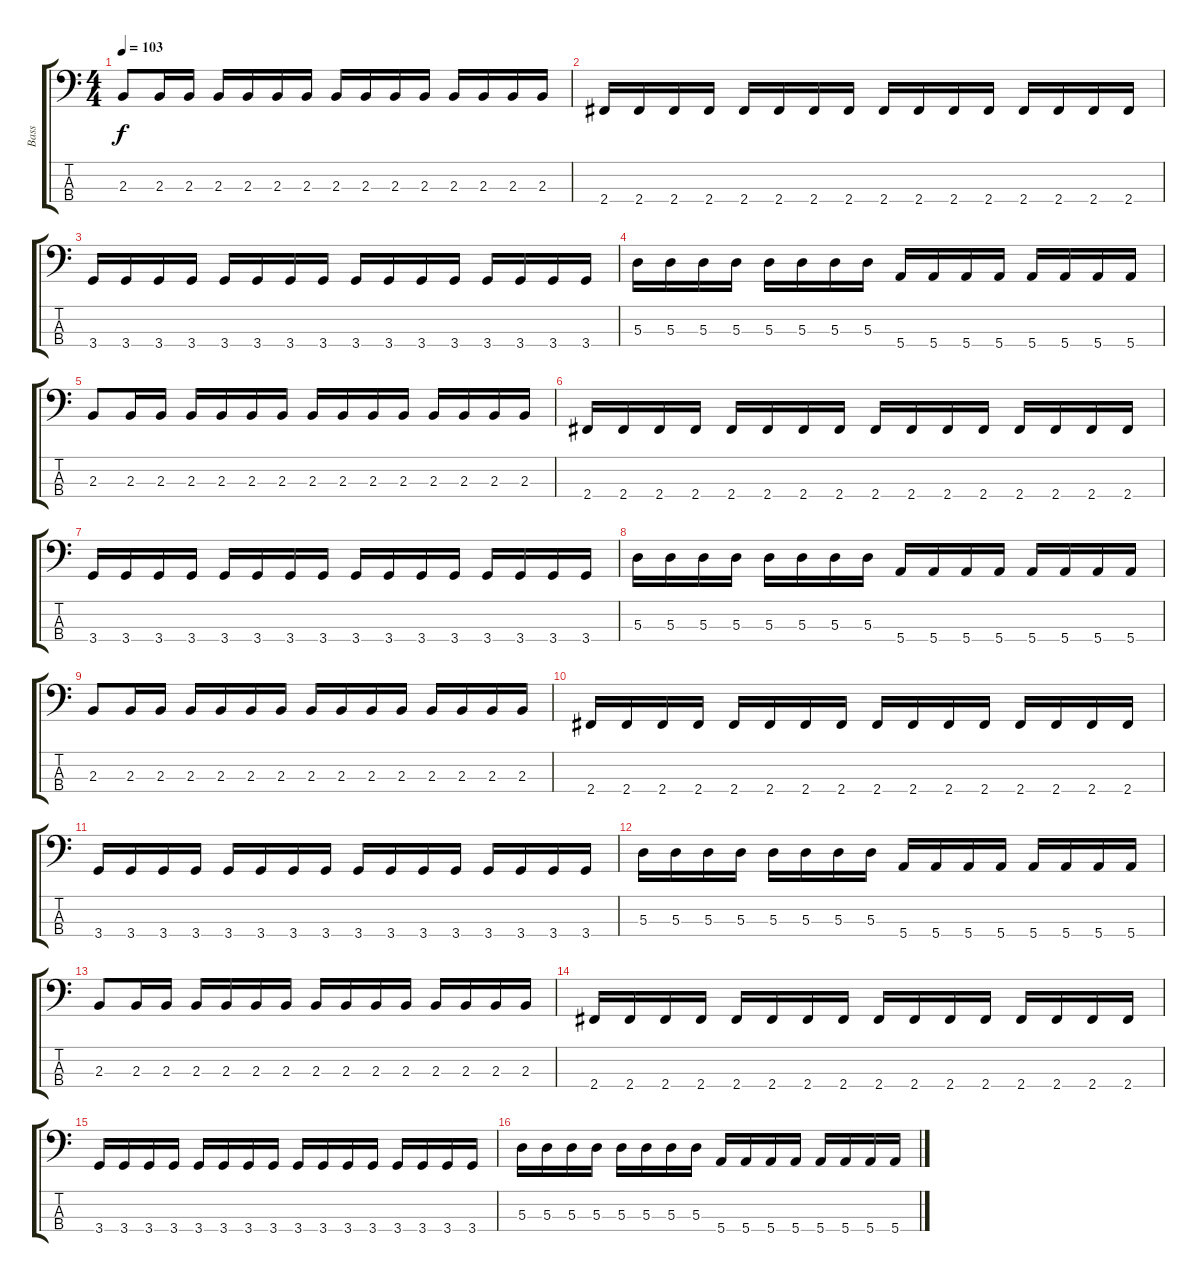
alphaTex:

\track ("Bass" "Bass") {instrument electricbasspick}
\staff {score tabs}
\tuning (G2 D2 A1 E1) {hide}
\ts (4 4)
\tempo 103
\clef f4
\ks c
2.3.8{dy f} 2.3.16 2.3.16 2.3.16 2.3.16 2.3.16 2.3.16 2.3.16 2.3.16 2.3.16 2.3.16 2.3.16 2.3.16 2.3.16 2.3.16 |
2.4.16 2.4.16 2.4.16 2.4.16 2.4.16 2.4.16 2.4.16 2.4.16 2.4.16 2.4.16 2.4.16 2.4.16 2.4.16 2.4.16 2.4.16 2.4.16 |
3.4.16 3.4.16 3.4.16 3.4.16 3.4.16 3.4.16 3.4.16 3.4.16 3.4.16 3.4.16 3.4.16 3.4.16 3.4.16 3.4.16 3.4.16 3.4.16 |
5.3.16 5.3.16 5.3.16 5.3.16 5.3.16 5.3.16 5.3.16 5.3.16 5.4.16 5.4.16 5.4.16 5.4.16 5.4.16 5.4.16 5.4.16 5.4.16 |
2.3.8 2.3.16 2.3.16 2.3.16 2.3.16 2.3.16 2.3.16 2.3.16 2.3.16 2.3.16 2.3.16 2.3.16 2.3.16 2.3.16 2.3.16 |
2.4.16 2.4.16 2.4.16 2.4.16 2.4.16 2.4.16 2.4.16 2.4.16 2.4.16 2.4.16 2.4.16 2.4.16 2.4.16 2.4.16 2.4.16 2.4.16 |
3.4.16 3.4.16 3.4.16 3.4.16 3.4.16 3.4.16 3.4.16 3.4.16 3.4.16 3.4.16 3.4.16 3.4.16 3.4.16 3.4.16 3.4.16 3.4.16 |
5.3.16 5.3.16 5.3.16 5.3.16 5.3.16 5.3.16 5.3.16 5.3.16 5.4.16 5.4.16 5.4.16 5.4.16 5.4.16 5.4.16 5.4.16 5.4.16 |
2.3.8 2.3.16 2.3.16 2.3.16 2.3.16 2.3.16 2.3.16 2.3.16 2.3.16 2.3.16 2.3.16 2.3.16 2.3.16 2.3.16 2.3.16 |
2.4.16 2.4.16 2.4.16 2.4.16 2.4.16 2.4.16 2.4.16 2.4.16 2.4.16 2.4.16 2.4.16 2.4.16 2.4.16 2.4.16 2.4.16 2.4.16 |
3.4.16 3.4.16 3.4.16 3.4.16 3.4.16 3.4.16 3.4.16 3.4.16 3.4.16 3.4.16 3.4.16 3.4.16 3.4.16 3.4.16 3.4.16 3.4.16 |
5.3.16 5.3.16 5.3.16 5.3.16 5.3.16 5.3.16 5.3.16 5.3.16 5.4.16 5.4.16 5.4.16 5.4.16 5.4.16 5.4.16 5.4.16 5.4.16 |
2.3.8 2.3.16 2.3.16 2.3.16 2.3.16 2.3.16 2.3.16 2.3.16 2.3.16 2.3.16 2.3.16 2.3.16 2.3.16 2.3.16 2.3.16 |
2.4.16 2.4.16 2.4.16 2.4.16 2.4.16 2.4.16 2.4.16 2.4.16 2.4.16 2.4.16 2.4.16 2.4.16 2.4.16 2.4.16 2.4.16 2.4.16 |
3.4.16 3.4.16 3.4.16 3.4.16 3.4.16 3.4.16 3.4.16 3.4.16 3.4.16 3.4.16 3.4.16 3.4.16 3.4.16 3.4.16 3.4.16 3.4.16 |
5.3.16 5.3.16 5.3.16 5.3.16 5.3.16 5.3.16 5.3.16 5.3.16 5.4.16 5.4.16 5.4.16 5.4.16 5.4.16 5.4.16 5.4.16 5.4.16
